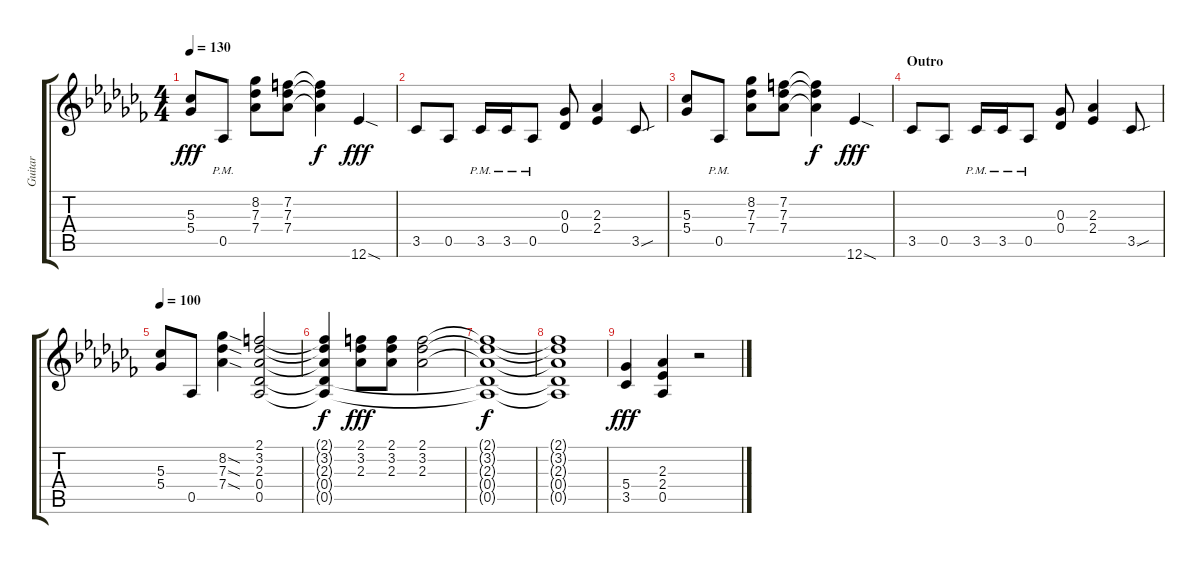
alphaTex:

\track ("Guitar" "Guitar") {instrument distortionguitar}
\staff {score tabs}
\tuning (Eb4 Bb3 Gb3 Db3 Ab2 Eb2) {hide}
\ts (4 4)
\tempo 130
\clef g2
\ks cb
(5.3 5.4).8{dy fff} 0.5{pm}.8 (8.2 7.3 7.4).8 (7.2 7.3 7.4).8 (7.2{t} 7.3{t} 7.4{t}).4{dy f} 12.6{sod}.4{dy fff} |
3.5.8 0.5.8 3.5{pm}.16 3.5{pm}.16 0.5{pm}.8 (0.3 0.4).8 (2.3 2.4).4 3.5{sou}.8 |
(5.3 5.4).8 0.5{pm}.8 (8.2 7.3 7.4).8 (7.2 7.3 7.4).8 (7.2{t} 7.3{t} 7.4{t}).4{dy f} 12.6{sod}.4{dy fff} |
\section ("" "Outro")
3.5.8 0.5.8 3.5{pm}.16 3.5{pm}.16 0.5{pm}.8 (0.3 0.4).8 (2.3 2.4).4 3.5{sou}.8 |
\tempo 100
(5.3 5.4).8 0.5.8 (8.2{sod} 7.3{sod} 7.4{sod}).4 (2.1 3.2 2.3 0.4 0.5).2 |
(2.1{t} 3.2{t} 2.3{t} 0.4{t} 0.5{t}).4{dy f} (2.1 3.2 2.3).8{dy fff} (2.1 3.2 2.3).8 (2.1 3.2 2.3).2 |
(2.1{t} 3.2{t} 2.3{t} 0.4{t} 0.5{t}).1{dy f} |
(2.1{t} 3.2{t} 2.3{t} 0.4{t} 0.5{t}).1 |
(5.4 3.5).4{dy fff} (2.3 2.4 0.5).4 r.2
